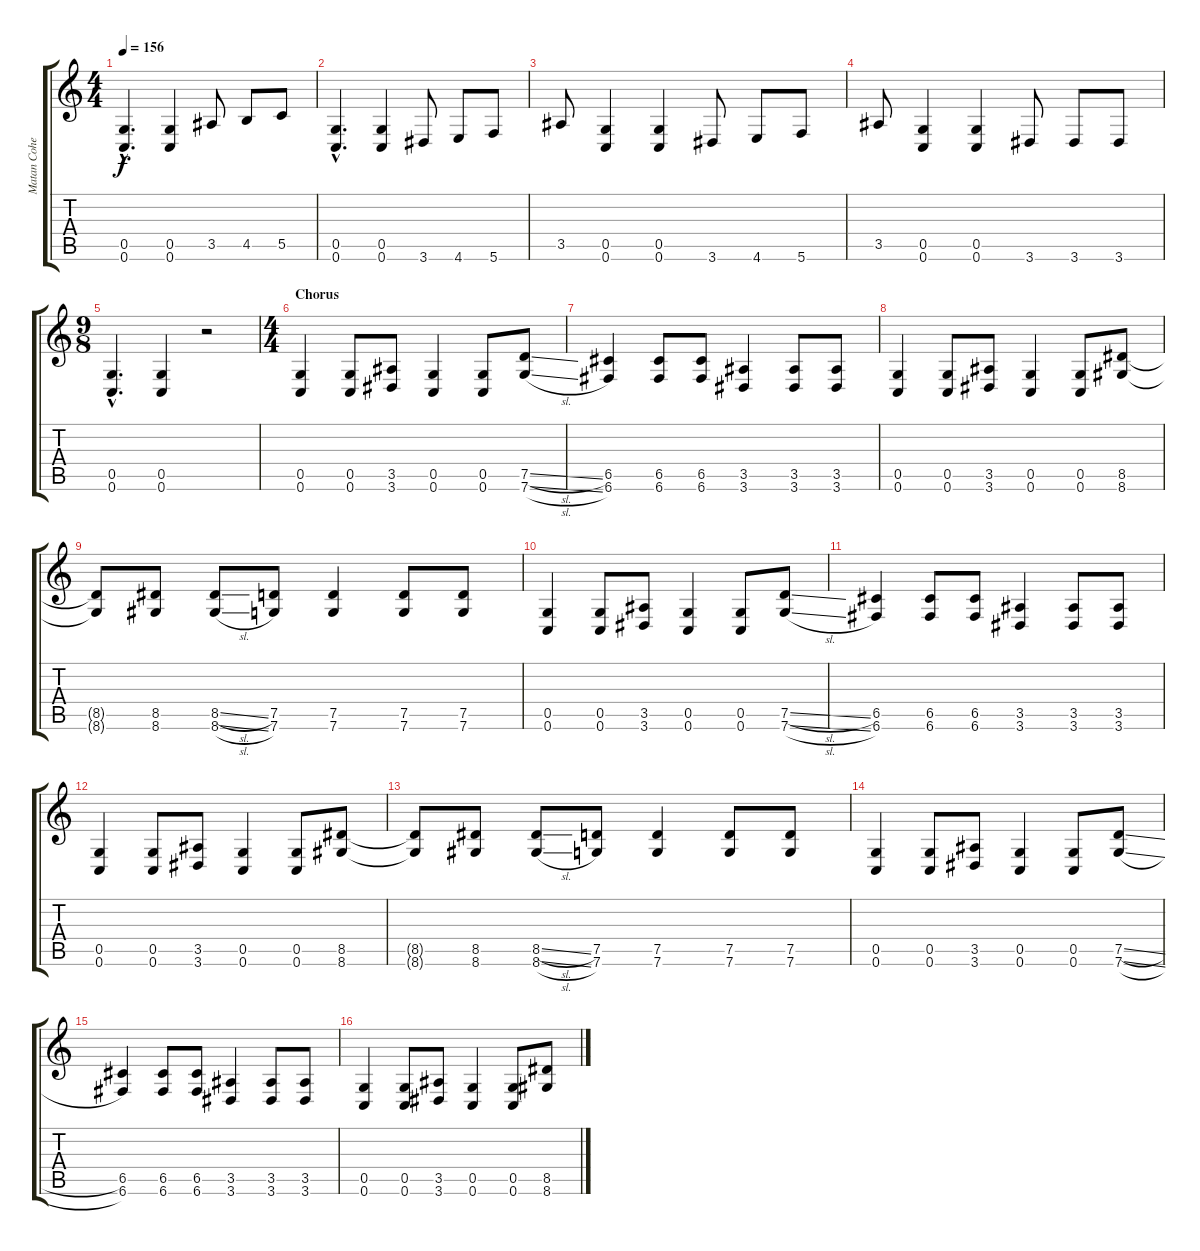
\track ("Matan Cohen" "Matan Cohe") {instrument distortionguitar}
\staff {score tabs}
\tuning (D4 A3 F3 C3 G2 C2) {hide}
\ts (4 4)
\tempo 156
\clef g2
\ks c
(0.5{hac} 0.6{hac}).4{d dy f} (0.5 0.6).4 3.5.8 4.5.8 5.5.8 |
(0.5{hac} 0.6{hac}).4{d} (0.5 0.6).4 3.6.8 4.6.8 5.6.8 |
3.5.8 (0.5 0.6).4 (0.5 0.6).4 3.6.8 4.6.8 5.6.8 |
3.5.8 (0.5 0.6).4 (0.5 0.6).4 3.6.8 3.6.8 3.6.8 |
\ts (9 8)
(0.5{hac} 0.6{hac}).4{d} (0.5 0.6).4 r.2 |
\ts (4 4)
\section ("" "Chorus")
(0.5 0.6).4 (0.5 0.6).8 (3.5 3.6).8 (0.5 0.6).4 (0.5 0.6).8 (7.5{sl} 7.6{sl}).8 |
(6.5 6.6).4 (6.5 6.6).8 (6.5 6.6).8 (3.5 3.6).4 (3.5 3.6).8 (3.5 3.6).8 |
(0.5 0.6).4 (0.5 0.6).8 (3.5 3.6).8 (0.5 0.6).4 (0.5 0.6).8 (8.5 8.6).8 |
(8.5{t} 8.6{t}).8 (8.5 8.6).8 (8.5{sl} 8.6{sl}).8 (7.5 7.6).8 (7.5 7.6).4 (7.5 7.6).8 (7.5 7.6).8 |
(0.5 0.6).4 (0.5 0.6).8 (3.5 3.6).8 (0.5 0.6).4 (0.5 0.6).8 (7.5{sl} 7.6{sl}).8 |
(6.5 6.6).4 (6.5 6.6).8 (6.5 6.6).8 (3.5 3.6).4 (3.5 3.6).8 (3.5 3.6).8 |
(0.5 0.6).4 (0.5 0.6).8 (3.5 3.6).8 (0.5 0.6).4 (0.5 0.6).8 (8.5 8.6).8 |
(8.5{t} 8.6{t}).8 (8.5 8.6).8 (8.5{sl} 8.6{sl}).8 (7.5 7.6).8 (7.5 7.6).4 (7.5 7.6).8 (7.5 7.6).8 |
(0.5 0.6).4 (0.5 0.6).8 (3.5 3.6).8 (0.5 0.6).4 (0.5 0.6).8 (7.5{sl} 7.6{sl}).8 |
(6.5 6.6).4 (6.5 6.6).8 (6.5 6.6).8 (3.5 3.6).4 (3.5 3.6).8 (3.5 3.6).8 |
(0.5 0.6).4 (0.5 0.6).8 (3.5 3.6).8 (0.5 0.6).4 (0.5 0.6).8 (8.5 8.6).8
